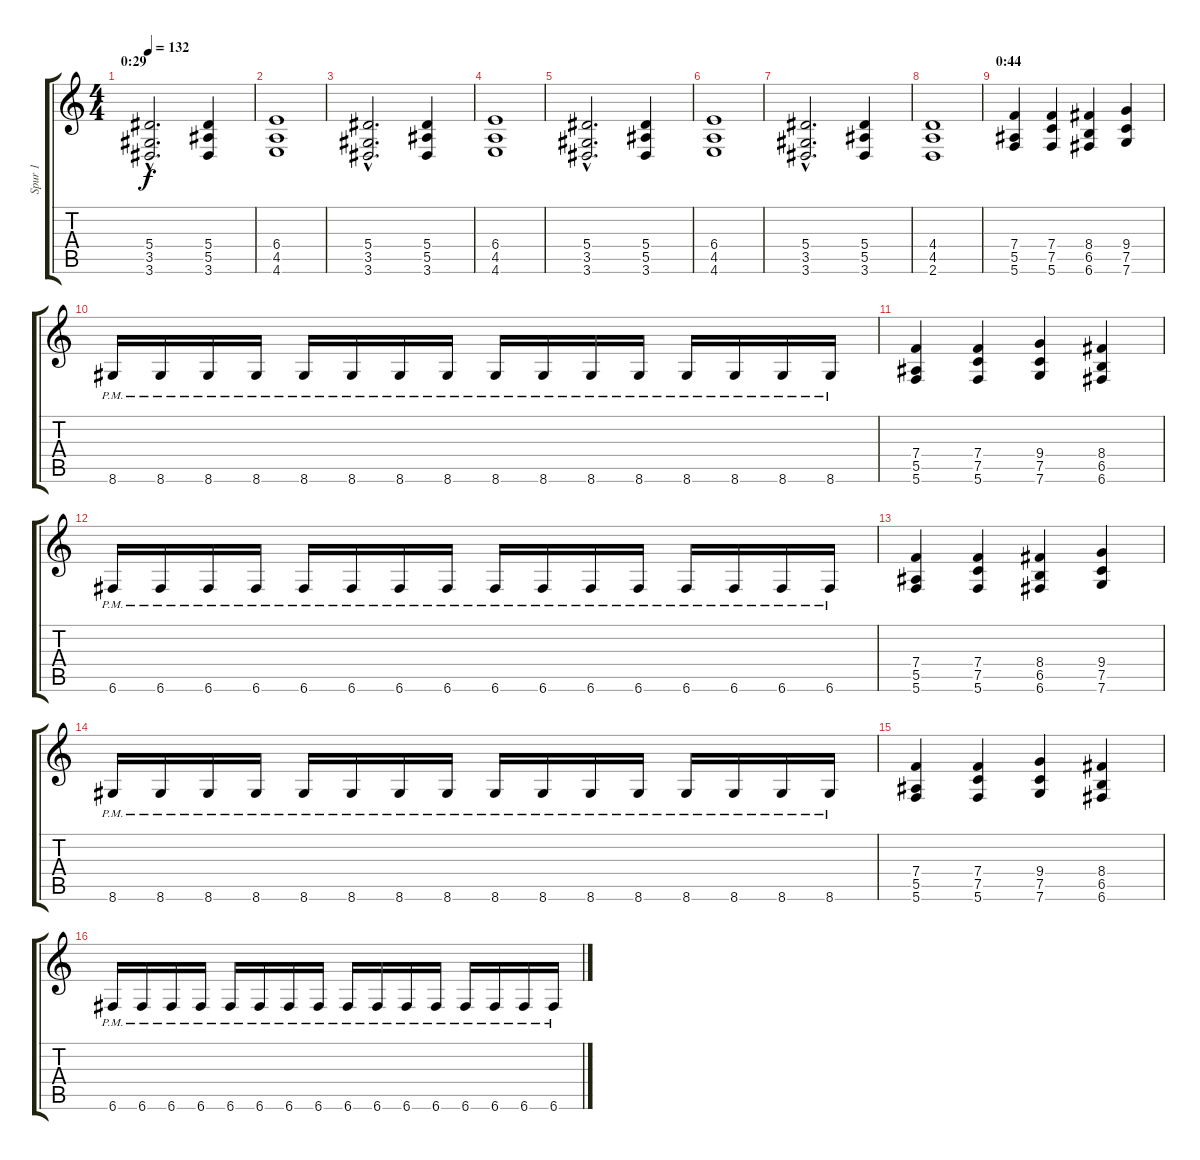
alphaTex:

\track ("Spur 1" "Spur 1") {instrument distortionguitar}
\staff {score tabs}
\tuning (C4 G3 Eb3 Bb2 F2 C2) {hide}
\ts (4 4)
\section ("" "0:29")
\tempo 132
\clef g2
\ks c
(5.4{hac} 3.5{hac} 3.6{hac}).2{d dy f} (5.4 5.5 3.6).4 |
(6.4 4.5 4.6).1 |
(5.4{hac} 3.5{hac} 3.6{hac}).2{d} (5.4 5.5 3.6).4 |
(6.4 4.5 4.6).1 |
(5.4{hac} 3.5{hac} 3.6{hac}).2{d} (5.4 5.5 3.6).4 |
(6.4 4.5 4.6).1 |
(5.4{hac} 3.5{hac} 3.6{hac}).2{d} (5.4 5.5 3.6).4 |
(4.4 4.5 2.6).1 |
\section ("" "0:44")
(7.4 5.5 5.6).4 (7.4 7.5 5.6).4 (8.4 6.5 6.6).4 (9.4 7.5 7.6).4 |
8.6{pm}.16 8.6{pm}.16 8.6{pm}.16 8.6{pm}.16 8.6{pm}.16 8.6{pm}.16 8.6{pm}.16 8.6{pm}.16 8.6{pm}.16 8.6{pm}.16 8.6{pm}.16 8.6{pm}.16 8.6{pm}.16 8.6{pm}.16 8.6{pm}.16 8.6{pm}.16 |
(7.4 5.5 5.6).4 (7.4 7.5 5.6).4 (9.4 7.5 7.6).4 (8.4 6.5 6.6).4 |
6.6{pm}.16 6.6{pm}.16 6.6{pm}.16 6.6{pm}.16 6.6{pm}.16 6.6{pm}.16 6.6{pm}.16 6.6{pm}.16 6.6{pm}.16 6.6{pm}.16 6.6{pm}.16 6.6{pm}.16 6.6{pm}.16 6.6{pm}.16 6.6{pm}.16 6.6{pm}.16 |
(7.4 5.5 5.6).4 (7.4 7.5 5.6).4 (8.4 6.5 6.6).4 (9.4 7.5 7.6).4 |
8.6{pm}.16 8.6{pm}.16 8.6{pm}.16 8.6{pm}.16 8.6{pm}.16 8.6{pm}.16 8.6{pm}.16 8.6{pm}.16 8.6{pm}.16 8.6{pm}.16 8.6{pm}.16 8.6{pm}.16 8.6{pm}.16 8.6{pm}.16 8.6{pm}.16 8.6{pm}.16 |
(7.4 5.5 5.6).4 (7.4 7.5 5.6).4 (9.4 7.5 7.6).4 (8.4 6.5 6.6).4 |
6.6{pm}.16 6.6{pm}.16 6.6{pm}.16 6.6{pm}.16 6.6{pm}.16 6.6{pm}.16 6.6{pm}.16 6.6{pm}.16 6.6{pm}.16 6.6{pm}.16 6.6{pm}.16 6.6{pm}.16 6.6{pm}.16 6.6{pm}.16 6.6{pm}.16 6.6{pm}.16
